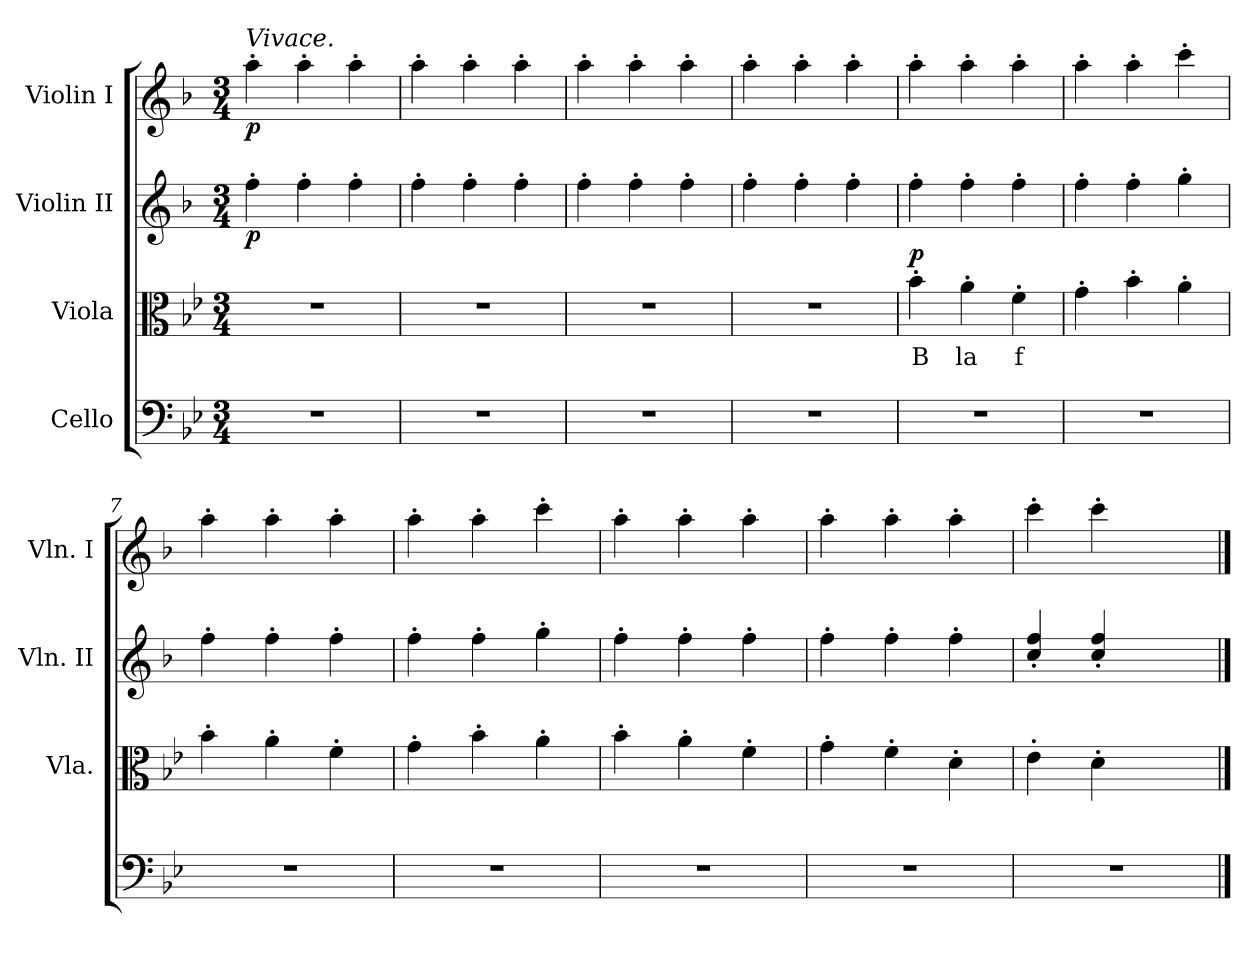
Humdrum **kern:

**kern	**kern	**text	**dynam	**kern	**dynam	**kern	**dynam
*part4	*part3	*part3	*part3	*part2	*part2	*part1	*part1
*staff4	*staff3	*staff3	*staff3	*staff2	*staff2	*staff1	*staff1
*I"Cello	*I"Viola	*	*	*I"Violin II	*	*I"Violin I	*
*	*I'Vla.	*	*	*I'Vln. II	*	*I'Vln. I	*
*clefF4	*clefC3	*	*	*clefG2	*	*clefG2	*
*	*	*	*	*ITrd4c7	*	*ITrd4c7	*
*k[b-e-]	*k[b-e-]	*	*	*k[b-e-]	*	*k[b-e-]	*
*B-:	*B-:	*	*	*B-:	*	*B-:	*
*M3/4	*M3/4	*	*	*M3/4	*	*M3/4	*
=1	=1	=1	=1	=1	=1	=1	=1
!	!	!	!	!	!	!LO:TX:a:i:t=Vivace.	!
!	!	!	!	!	!LO:DY:b	!	!LO:DY:b
2.r	2.r	.	.	4b-'>\	p	4dd'>\	p
.	.	.	.	4b-'>\	.	4dd'>\	.
.	.	.	.	4b-'>\	.	4dd'>\	.
=2	=2	=2	=2	=2	=2	=2	=2
2.r	2.r	.	.	4b-'>\	.	4dd'>\	.
.	.	.	.	4b-'>\	.	4dd'>\	.
.	.	.	.	4b-'>\	.	4dd'>\	.
=3	=3	=3	=3	=3	=3	=3	=3
2.r	2.r	.	.	4b-'>\	.	4dd'>\	.
.	.	.	.	4b-'>\	.	4dd'>\	.
.	.	.	.	4b-'>\	.	4dd'>\	.
=4	=4	=4	=4	=4	=4	=4	=4
2.r	2.r	.	.	4b-'>\	.	4dd'>\	.
.	.	.	.	4b-'>\	.	4dd'>\	.
.	.	.	.	4b-'>\	.	4dd'>\	.
=5	=5	=5	=5	=5	=5	=5	=5
!	!	!LO:LY:b	!LO:DY:b	!	!	!	!
2.r	4b-'>\	B	p	4b-'>\	.	4dd'>\	.
!	!	!LO:LY:b	!	!	!	!	!
.	4a'>\	la	.	4b-'>\	.	4dd'>\	.
!	!	!LO:LY:b	!	!	!	!	!
.	4f'>\	f	.	4b-'>\	.	4dd'>\	.
!!LO:LB:g=z
=6	=6	=6	=6	=6	=6	=6	=6
2.r	4g'>\	.	.	4b-'>\	.	4dd'>\	.
.	4b-'>\	.	.	4b-'>\	.	4dd'>\	.
.	4a'>\	.	.	4cc'>\	.	4ff'>\	.
=7	=7	=7	=7	=7	=7	=7	=7
2.r	4b-'>\	.	.	4b-'>\	.	4dd'>\	.
.	4a'>\	.	.	4b-'>\	.	4dd'>\	.
.	4f'>\	.	.	4b-'>\	.	4dd'>\	.
=8	=8	=8	=8	=8	=8	=8	=8
2.r	4g'>\	.	.	4b-'>\	.	4dd'>\	.
.	4b-'>\	.	.	4b-'>\	.	4dd'>\	.
.	4a'>\	.	.	4cc'>\	.	4ff'>\	.
=9	=9	=9	=9	=9	=9	=9	=9
2.r	4b-'>\	.	.	4b-'>\	.	4dd'>\	.
.	4a'>\	.	.	4b-'>\	.	4dd'>\	.
.	4f'>\	.	.	4b-'>\	.	4dd'>\	.
=10	=10	=10	=10	=10	=10	=10	=10
2.r	4g'>\	.	.	4b-'>\	.	4dd'>\	.
.	4f'>\	.	.	4b-'>\	.	4dd'>\	.
.	4d'>\	.	.	4b-'>\	.	4dd'>\	.
=11	=11	=11	=11	=11	=11	=11	=11
2.r	4e-'>\	.	.	4f/'< 4b-/'<	.	4ff'>\	.
.	4d'>\	.	.	4f/'< 4b-/'<	.	4ff'>\	.
.	4ryy	.	.	4ryy	.	4ryy	.
==	==	==	==	==	==	==	==
*-	*-	*-	*-	*-	*-	*-	*-
